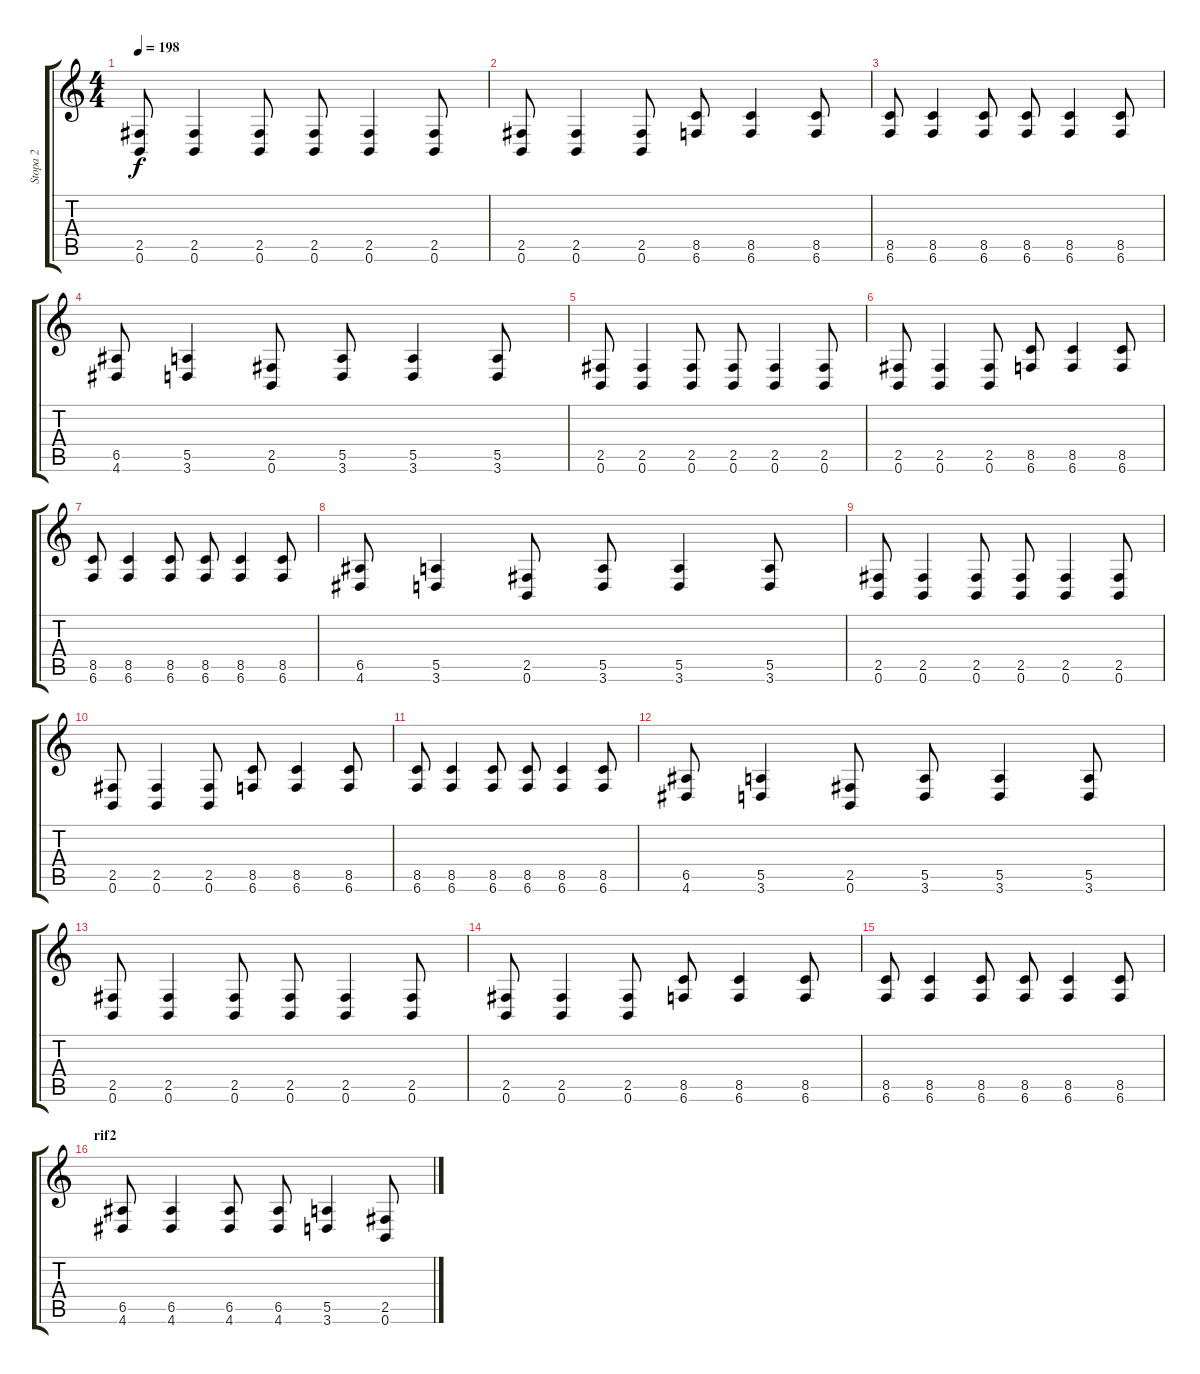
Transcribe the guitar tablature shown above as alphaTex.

\track ("Stopa 2" "Stopa 2") {instrument distortionguitar}
\staff {score tabs}
\tuning (B3 Gb3 D3 A2 E2 B1) {hide}
\ts (4 4)
\tempo 198
\clef g2
\ks c
(2.5 0.6).8{dy f} (2.5 0.6).4 (2.5 0.6).8 (2.5 0.6).8 (2.5 0.6).4 (2.5 0.6).8 |
(2.5 0.6).8 (2.5 0.6).4 (2.5 0.6).8 (8.5 6.6).8 (8.5 6.6).4 (8.5 6.6).8 |
(8.5 6.6).8 (8.5 6.6).4 (8.5 6.6).8 (8.5 6.6).8 (8.5 6.6).4 (8.5 6.6).8 |
(6.5 4.6).8 (5.5 3.6).4 (2.5 0.6).8 (5.5 3.6).8 (5.5 3.6).4 (5.5 3.6).8 |
(2.5 0.6).8 (2.5 0.6).4 (2.5 0.6).8 (2.5 0.6).8 (2.5 0.6).4 (2.5 0.6).8 |
(2.5 0.6).8 (2.5 0.6).4 (2.5 0.6).8 (8.5 6.6).8 (8.5 6.6).4 (8.5 6.6).8 |
(8.5 6.6).8 (8.5 6.6).4 (8.5 6.6).8 (8.5 6.6).8 (8.5 6.6).4 (8.5 6.6).8 |
(6.5 4.6).8 (5.5 3.6).4 (2.5 0.6).8 (5.5 3.6).8 (5.5 3.6).4 (5.5 3.6).8 |
(2.5 0.6).8 (2.5 0.6).4 (2.5 0.6).8 (2.5 0.6).8 (2.5 0.6).4 (2.5 0.6).8 |
(2.5 0.6).8 (2.5 0.6).4 (2.5 0.6).8 (8.5 6.6).8 (8.5 6.6).4 (8.5 6.6).8 |
(8.5 6.6).8 (8.5 6.6).4 (8.5 6.6).8 (8.5 6.6).8 (8.5 6.6).4 (8.5 6.6).8 |
(6.5 4.6).8 (5.5 3.6).4 (2.5 0.6).8 (5.5 3.6).8 (5.5 3.6).4 (5.5 3.6).8 |
(2.5 0.6).8 (2.5 0.6).4 (2.5 0.6).8 (2.5 0.6).8 (2.5 0.6).4 (2.5 0.6).8 |
(2.5 0.6).8 (2.5 0.6).4 (2.5 0.6).8 (8.5 6.6).8 (8.5 6.6).4 (8.5 6.6).8 |
(8.5 6.6).8 (8.5 6.6).4 (8.5 6.6).8 (8.5 6.6).8 (8.5 6.6).4 (8.5 6.6).8 |
\section ("" "rif2")
(6.5 4.6).8 (6.5 4.6).4 (6.5 4.6).8 (6.5 4.6).8 (5.5 3.6).4 (2.5 0.6).8
